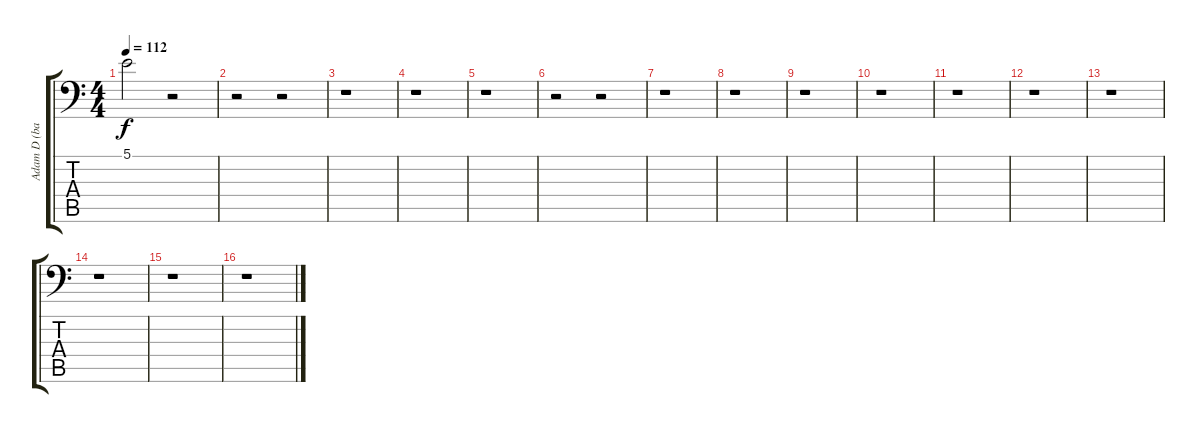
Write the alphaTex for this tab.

\track ("Adam D (backing vocals)" "Adam D (ba") {instrument lead2sawtooth}
\staff {score tabs}
\tuning (B3 Gb3 D3 A2 E2 A1) {hide}
\ts (4 4)
\tempo 112
\clef f4
\ks c
5.1{t}.2{dy f} r.2 |
r.2 r.2 |
r.1 |
r.1 |
r.1 |
r.2 r.2 |
r.1 |
r.1 |
r.1 |
r.1 |
r.1 |
r.1 |
r.1 |
r.1 |
r.1 |
r.1
